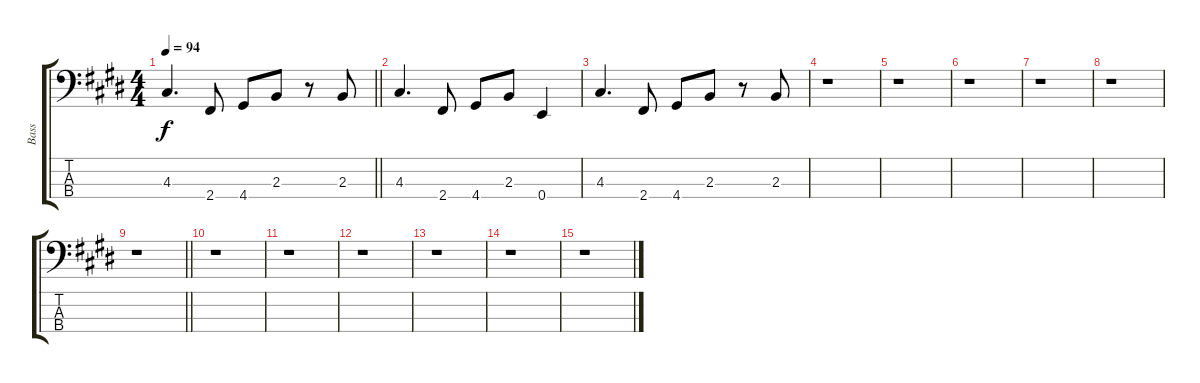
\track ("Bass" "Bass") {instrument electricbassfinger}
\staff {score tabs}
\tuning (G2 D2 A1 E1) {hide}
\ts (4 4)
\tempo 94
\clef f4
\barLineRight lightlight
\ks c#minor
4.3.4{d dy f} 2.4.8 4.4.8 2.3.8 r.8 2.3.8 |
\ks e
4.3.4{d} 2.4.8 4.4.8 2.3.8 0.4.4 |
\ks c#minor
4.3.4{d} 2.4.8 4.4.8 2.3.8 r.8 2.3.8 |
r.1 |
r.1 |
\ks e
r.1 |
\ks c#minor
r.1 |
r.1 |
\barLineRight lightlight
r.1 |
\ks e
r.1 |
\ks c#minor
r.1 |
r.1 |
\ks e
r.1 |
\ks c#minor
r.1 |
r.1
